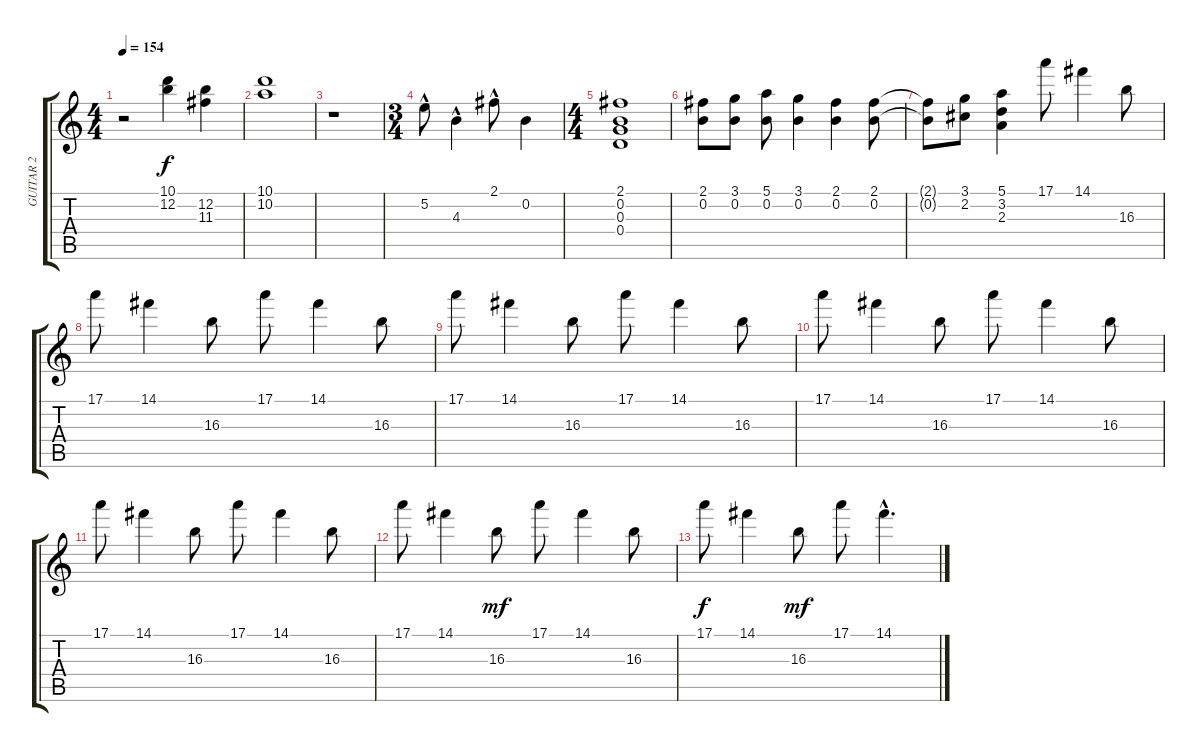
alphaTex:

\track ("GUITAR 2" "GUITAR 2") {instrument acousticguitarsteel}
\staff {score tabs}
\tuning (E4 B3 G3 D3 A2 E2) {hide}
\ts (4 4)
\tempo 154
\clef g2
\ks c
r.2{dy f instrument distortionguitar} (10.1 12.2).4 (12.2 11.3).4 |
(10.1 10.2).1 |
r.1{instrument acousticguitarsteel} |
\ts (3 4)
5.2{hac}.8 4.3{hac}.4 2.1{hac}.8 0.2.4 |
\ts (4 4)
(2.1 0.2 0.3 0.4).1 |
(2.1 0.2).8 (3.1 0.2).8 (5.1 0.2).8 (3.1 0.2).4 (2.1 0.2).4 (2.1 0.2).8 |
(2.1{t} 0.2{t}).8 (3.1 2.2).8 (5.1 3.2 2.3).4 17.1.8 14.1.4 16.3.8 |
17.1.8 14.1.4 16.3.8 17.1.8 14.1.4 16.3.8 |
17.1.8 14.1.4 16.3.8 17.1.8 14.1.4 16.3.8 |
17.1.8 14.1.4 16.3.8 17.1.8 14.1.4 16.3.8 |
17.1.8 14.1.4 16.3.8 17.1.8 14.1.4 16.3.8 |
17.1.8 14.1.4 16.3.8{dy mf} 17.1.8 14.1.4 16.3.8 |
17.1.8{dy f} 14.1.4 16.3.8{dy mf} 17.1.8 14.1{hac}.4{d}
